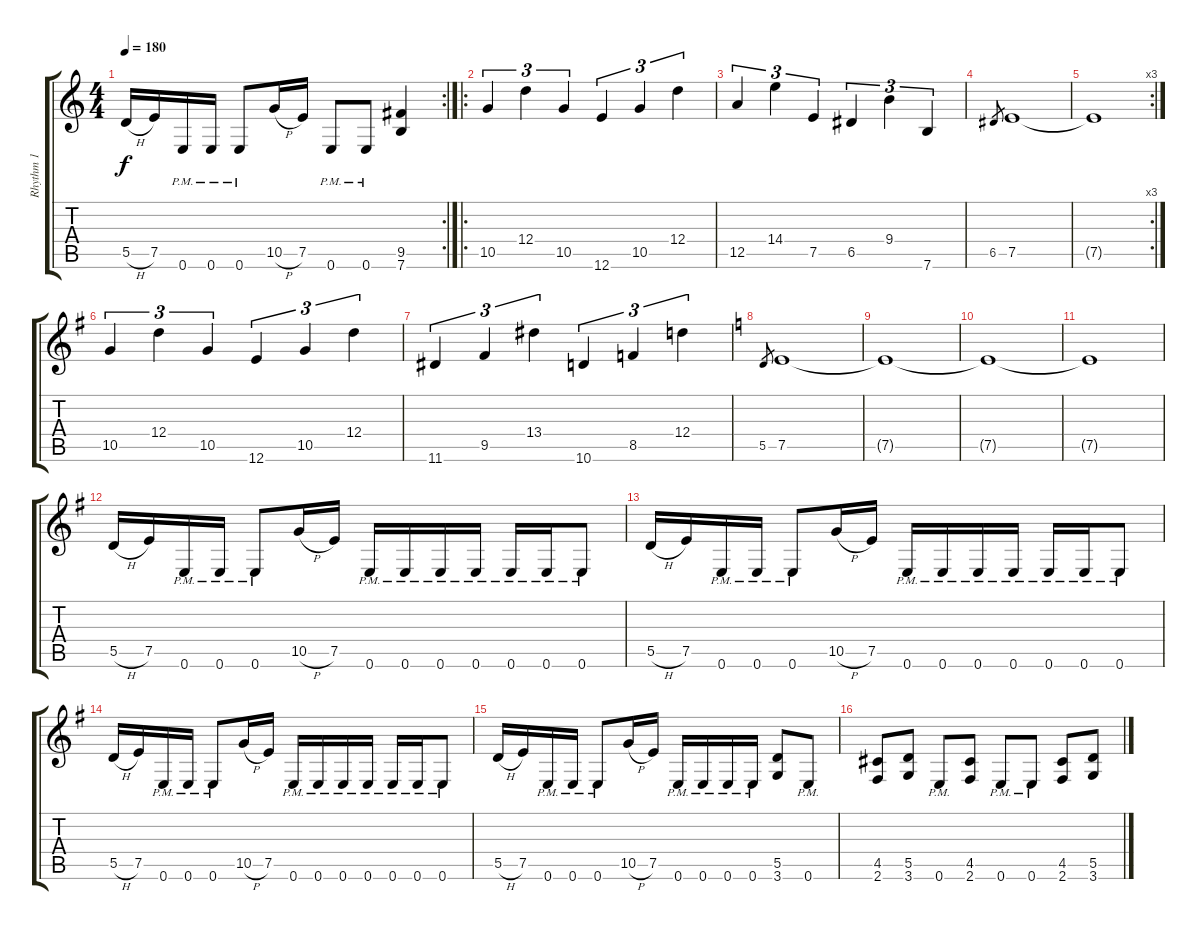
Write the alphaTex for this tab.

\track ("Rhythm 1" "Rhythm 1") {instrument distortionguitar}
\staff {score tabs}
\tuning (E4 B3 G3 D3 A2 E2) {hide}
\rc 2
\ts (4 4)
\tempo 180
\clef g2
\ks c
5.5{h}.16{dy f} 7.5.16 0.6{pm}.16 0.6{pm}.16 0.6{pm}.8 10.5{h}.16 7.5.16 0.6{pm}.8 0.6{pm}.8 (9.5 7.6).4 |
\ro
10.5.4{tu (3 2)} 12.4.4{tu (3 2)} 10.5.4{tu (3 2)} 12.6.4{tu (3 2)} 10.5.4{tu (3 2)} 12.4.4{tu (3 2)} |
12.5.4{tu (3 2)} 14.4.4{tu (3 2)} 7.5.4{tu (3 2)} 6.5.4{tu (3 2)} 9.4.4{tu (3 2)} 7.6.4{tu (3 2)} |
6.5.8{gr} 7.5.1 |
\rc 3
7.5{t}.1 |
\ks g
10.5.4{tu (3 2)} 12.4.4{tu (3 2)} 10.5.4{tu (3 2)} 12.6.4{tu (3 2)} 10.5.4{tu (3 2)} 12.4.4{tu (3 2)} |
11.6.4{tu (3 2)} 9.5.4{tu (3 2)} 13.4.4{tu (3 2)} 10.6.4{tu (3 2)} 8.5.4{tu (3 2)} 12.4.4{tu (3 2)} |
\ks c
5.5.8{gr} 7.5.1 |
7.5{t}.1 |
7.5{t}.1 |
7.5{t}.1 |
\ks g
5.5{h}.16 7.5.16 0.6{pm}.16 0.6{pm}.16 0.6{pm}.8 10.5{h}.16 7.5.16 0.6{pm}.16 0.6{pm}.16 0.6{pm}.16 0.6{pm}.16 0.6{pm}.16 0.6{pm}.16 0.6{pm}.8 |
5.5{h}.16 7.5.16 0.6{pm}.16 0.6{pm}.16 0.6{pm}.8 10.5{h}.16 7.5.16 0.6{pm}.16 0.6{pm}.16 0.6{pm}.16 0.6{pm}.16 0.6{pm}.16 0.6{pm}.16 0.6{pm}.8 |
5.5{h}.16 7.5.16 0.6{pm}.16 0.6{pm}.16 0.6{pm}.8 10.5{h}.16 7.5.16 0.6{pm}.16 0.6{pm}.16 0.6{pm}.16 0.6{pm}.16 0.6{pm}.16 0.6{pm}.16 0.6{pm}.8 |
5.5{h}.16 7.5.16 0.6{pm}.16 0.6{pm}.16 0.6{pm}.8 10.5{h}.16 7.5.16 0.6{pm}.16 0.6{pm}.16 0.6{pm}.16 0.6{pm}.16 (5.5 3.6).8 0.6{pm}.8 |
(4.5 2.6).8 (5.5 3.6).8 0.6{pm}.8 (4.5 2.6).8 0.6{pm}.8 0.6{pm}.8 (4.5 2.6).8 (5.5 3.6).8
